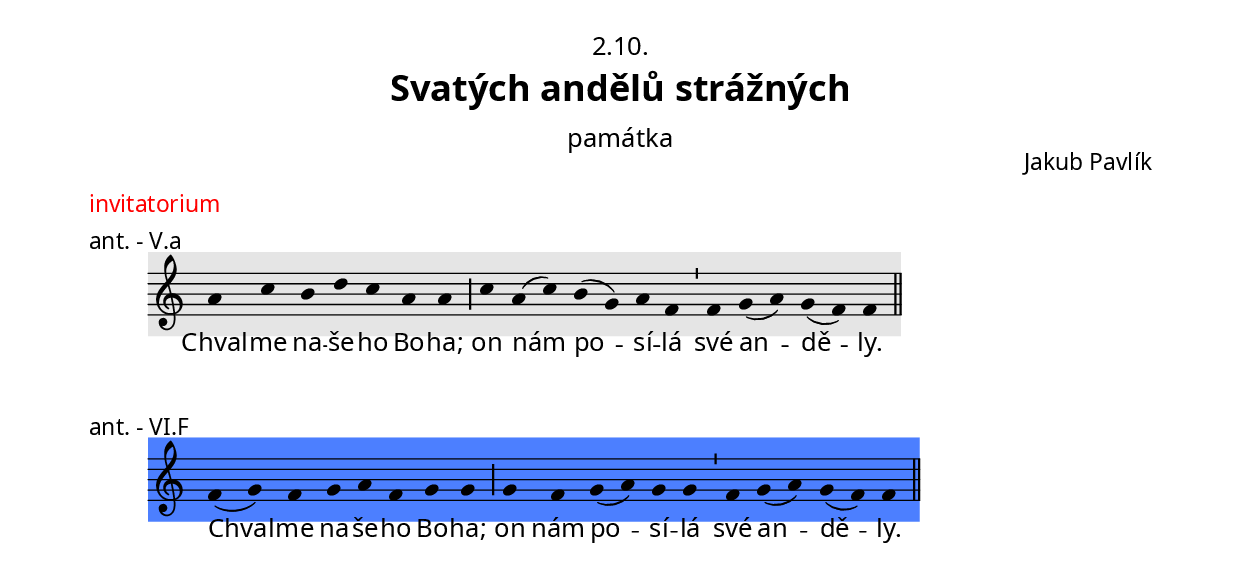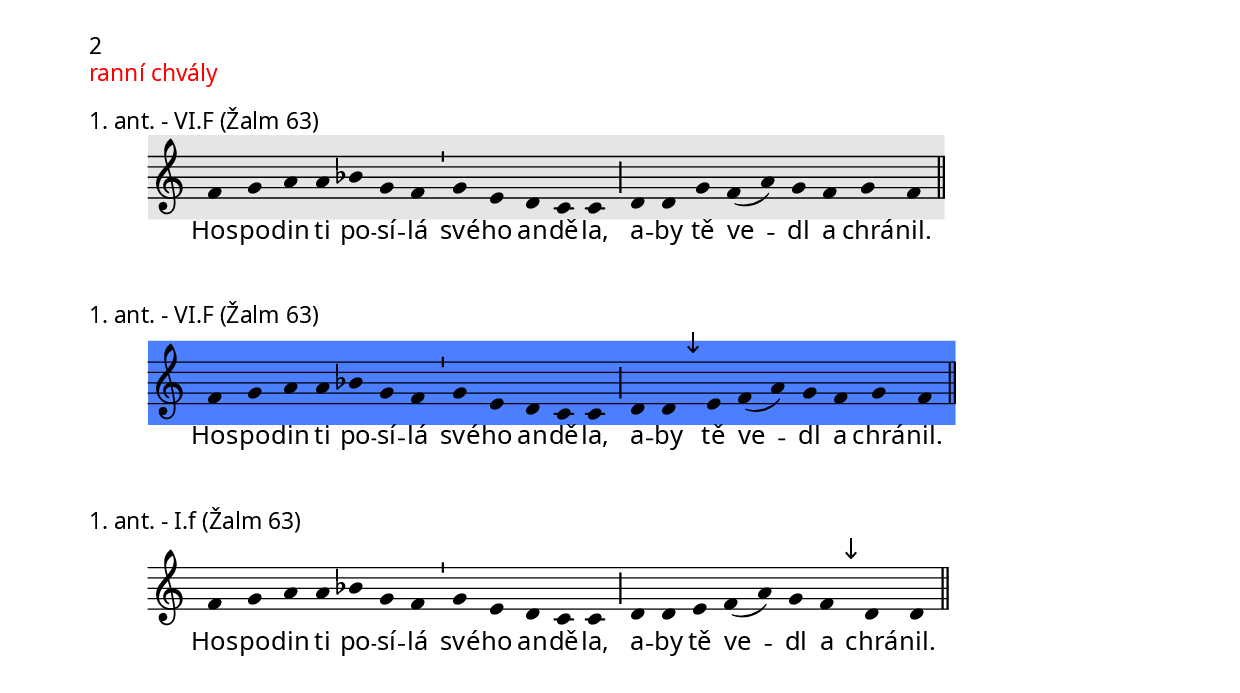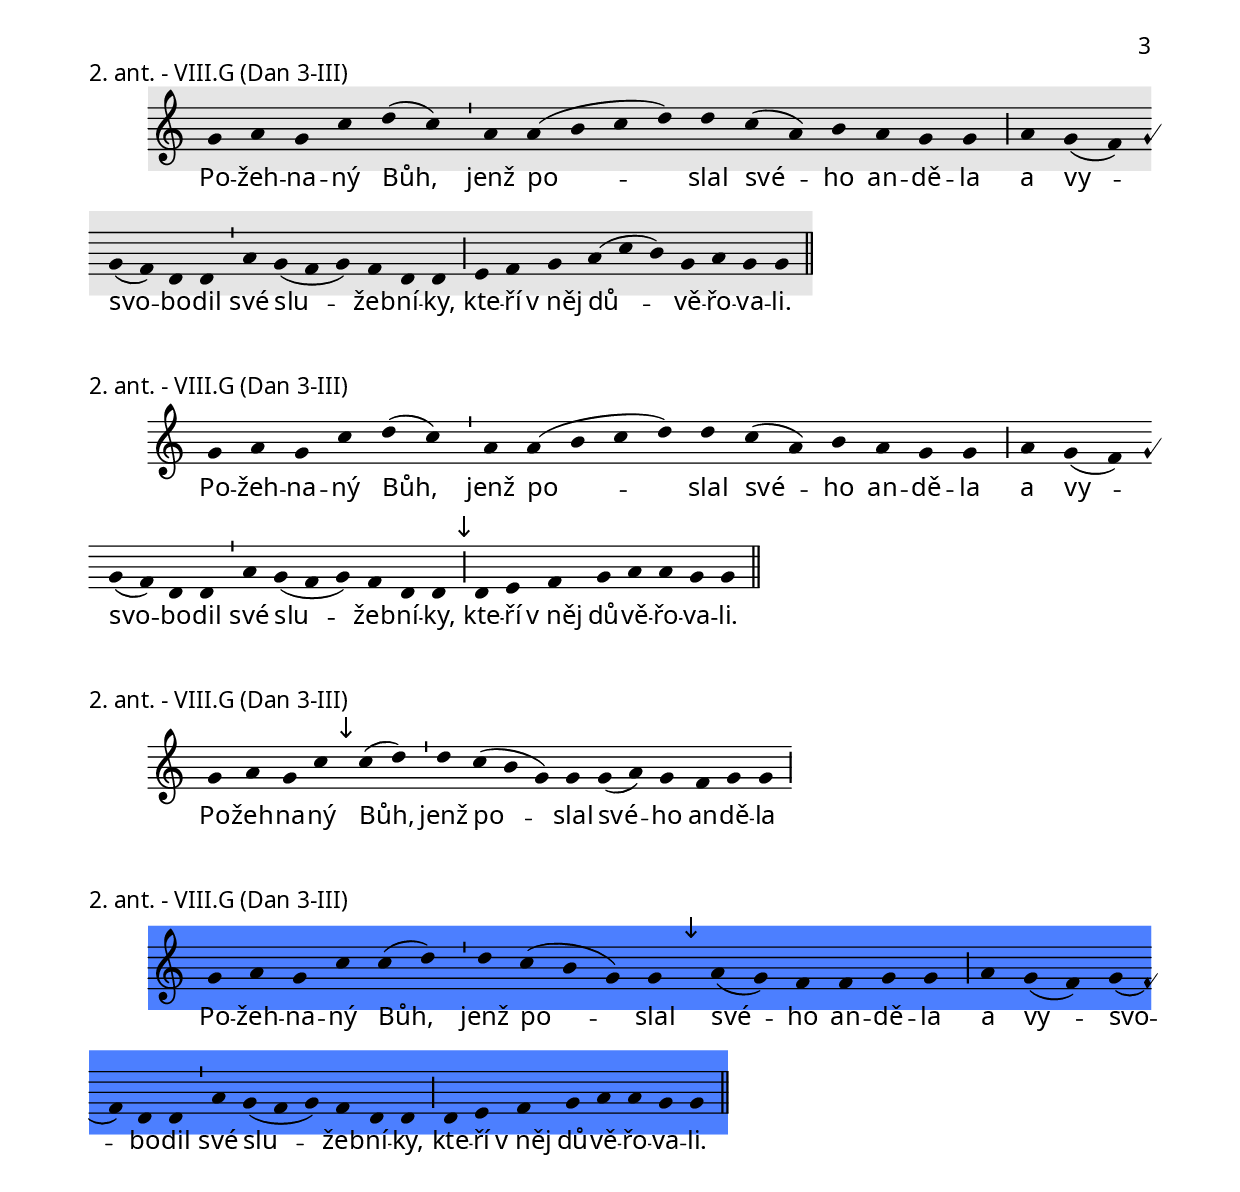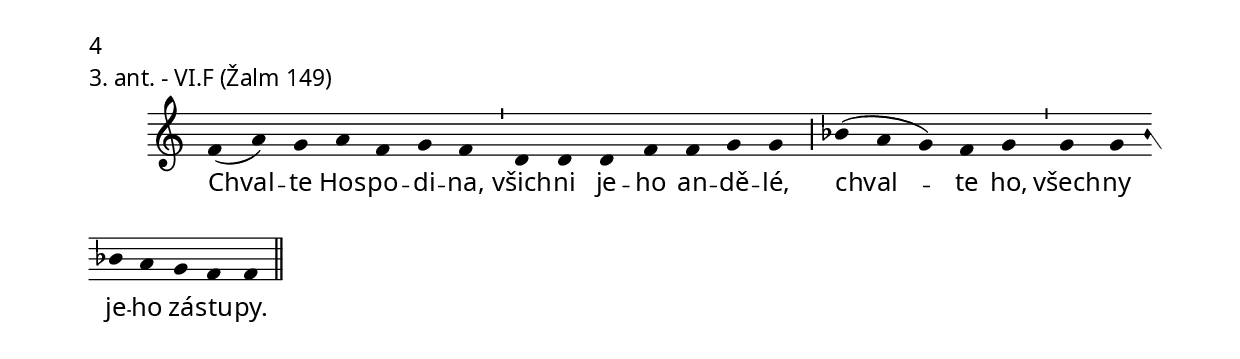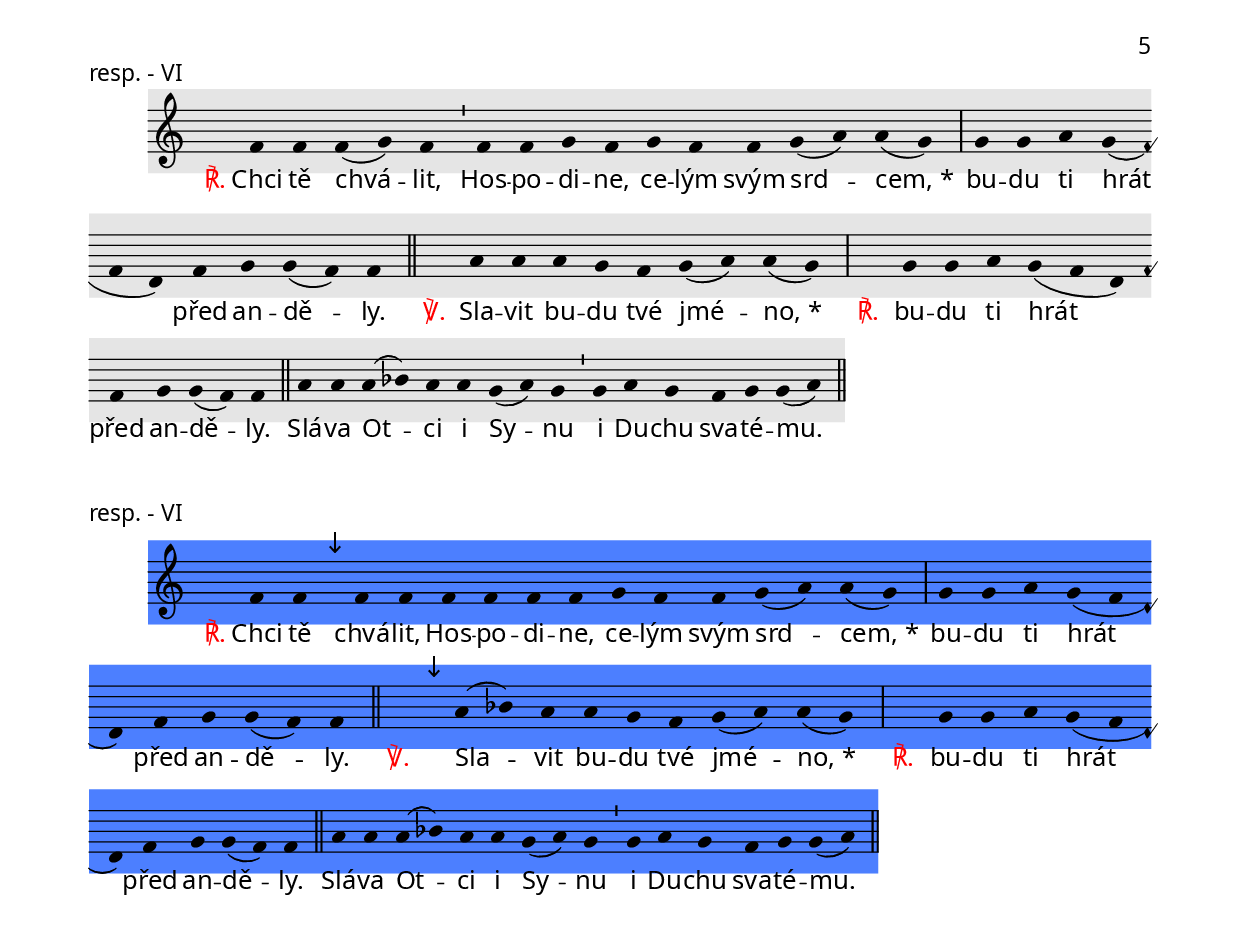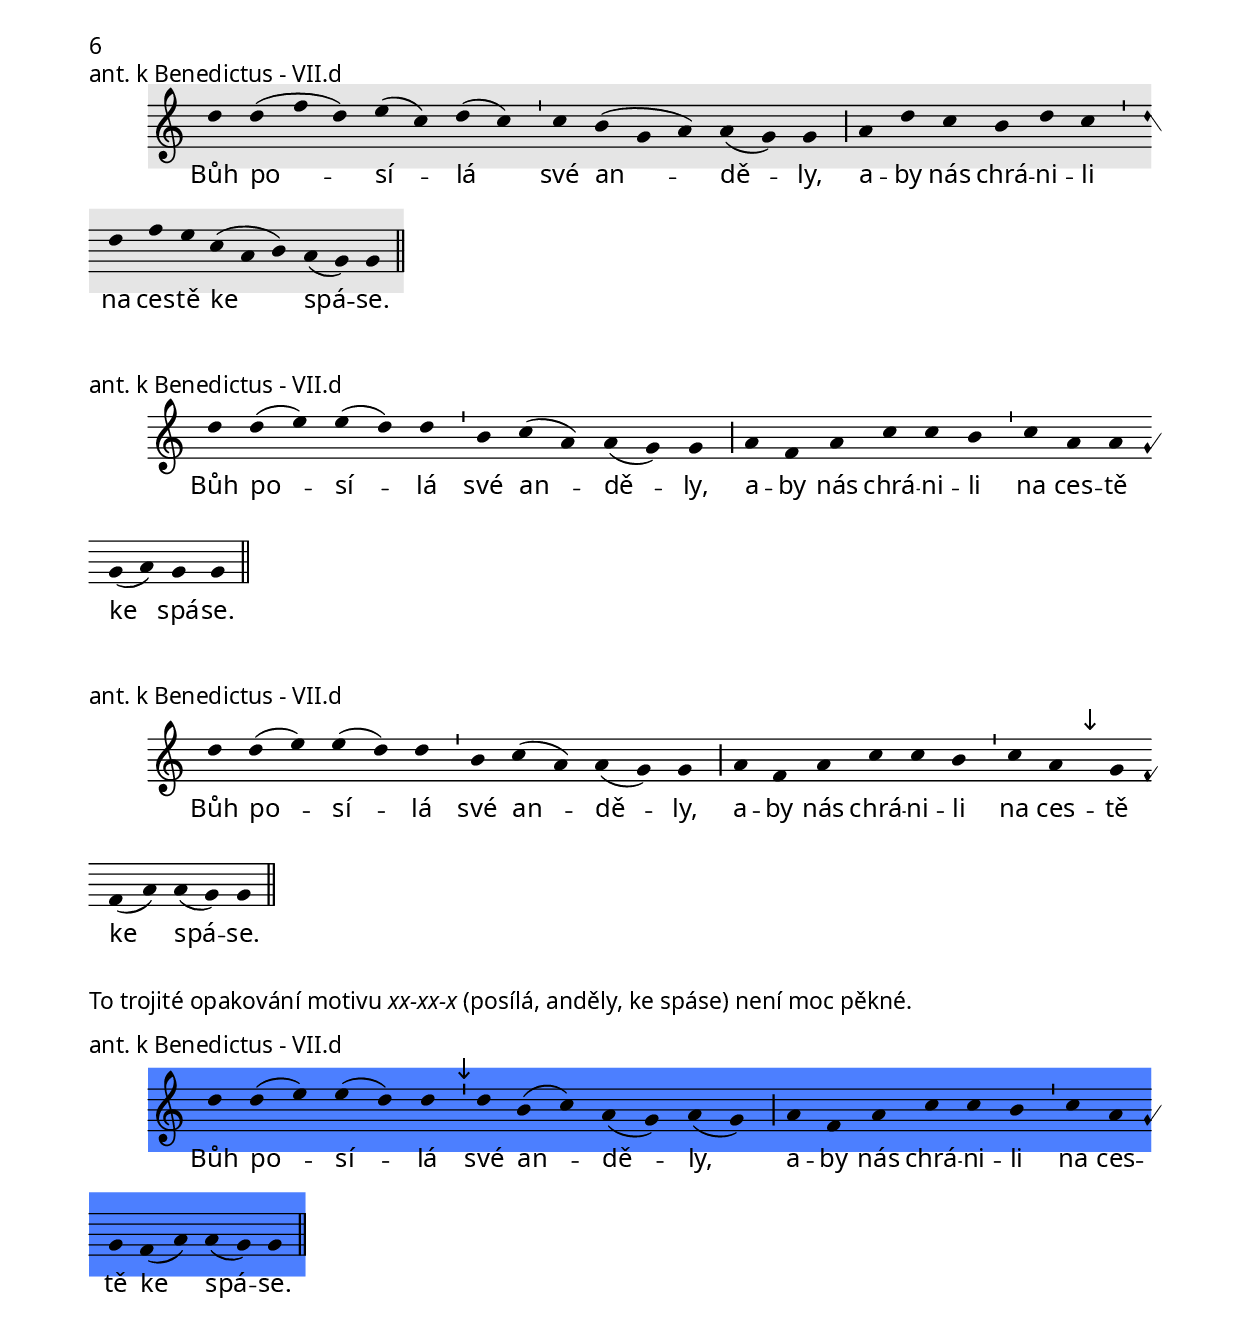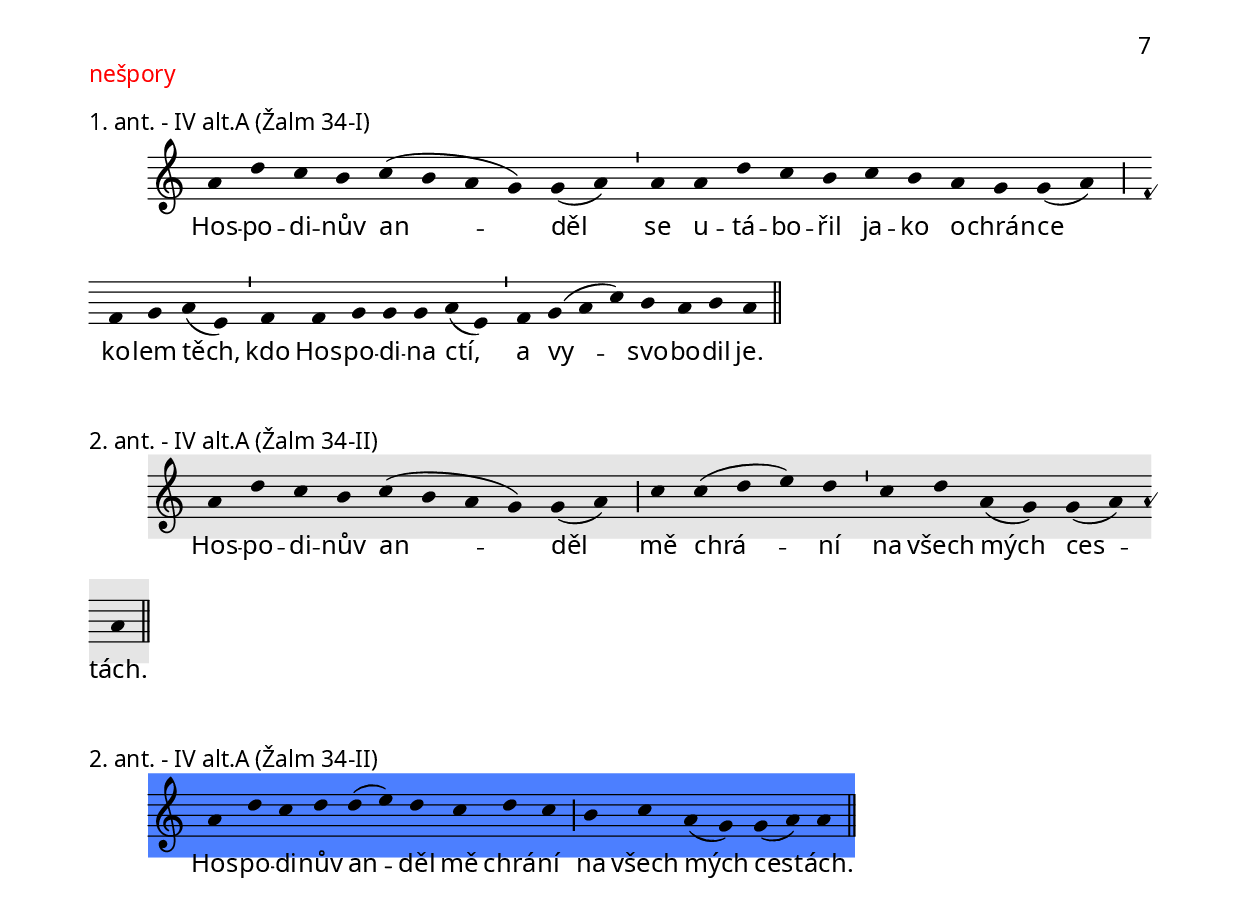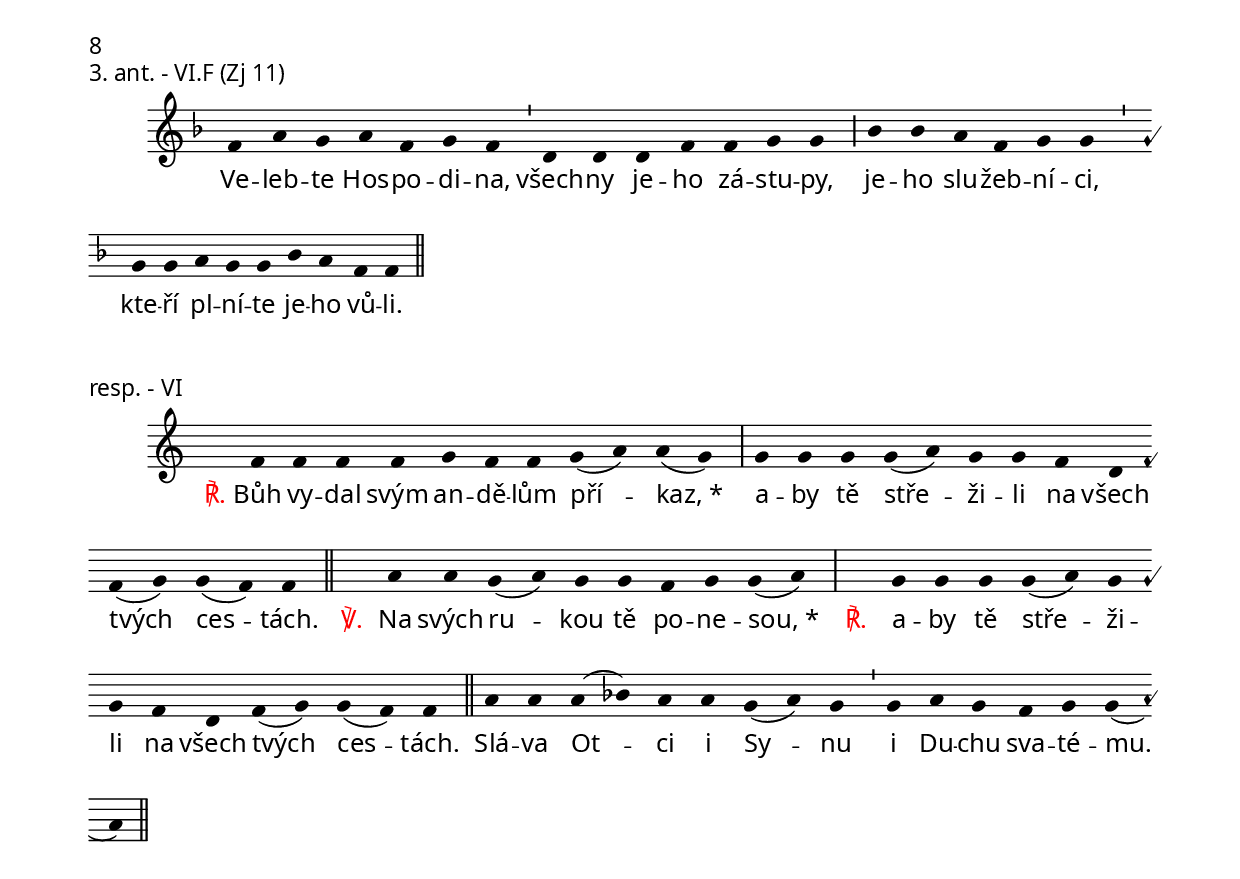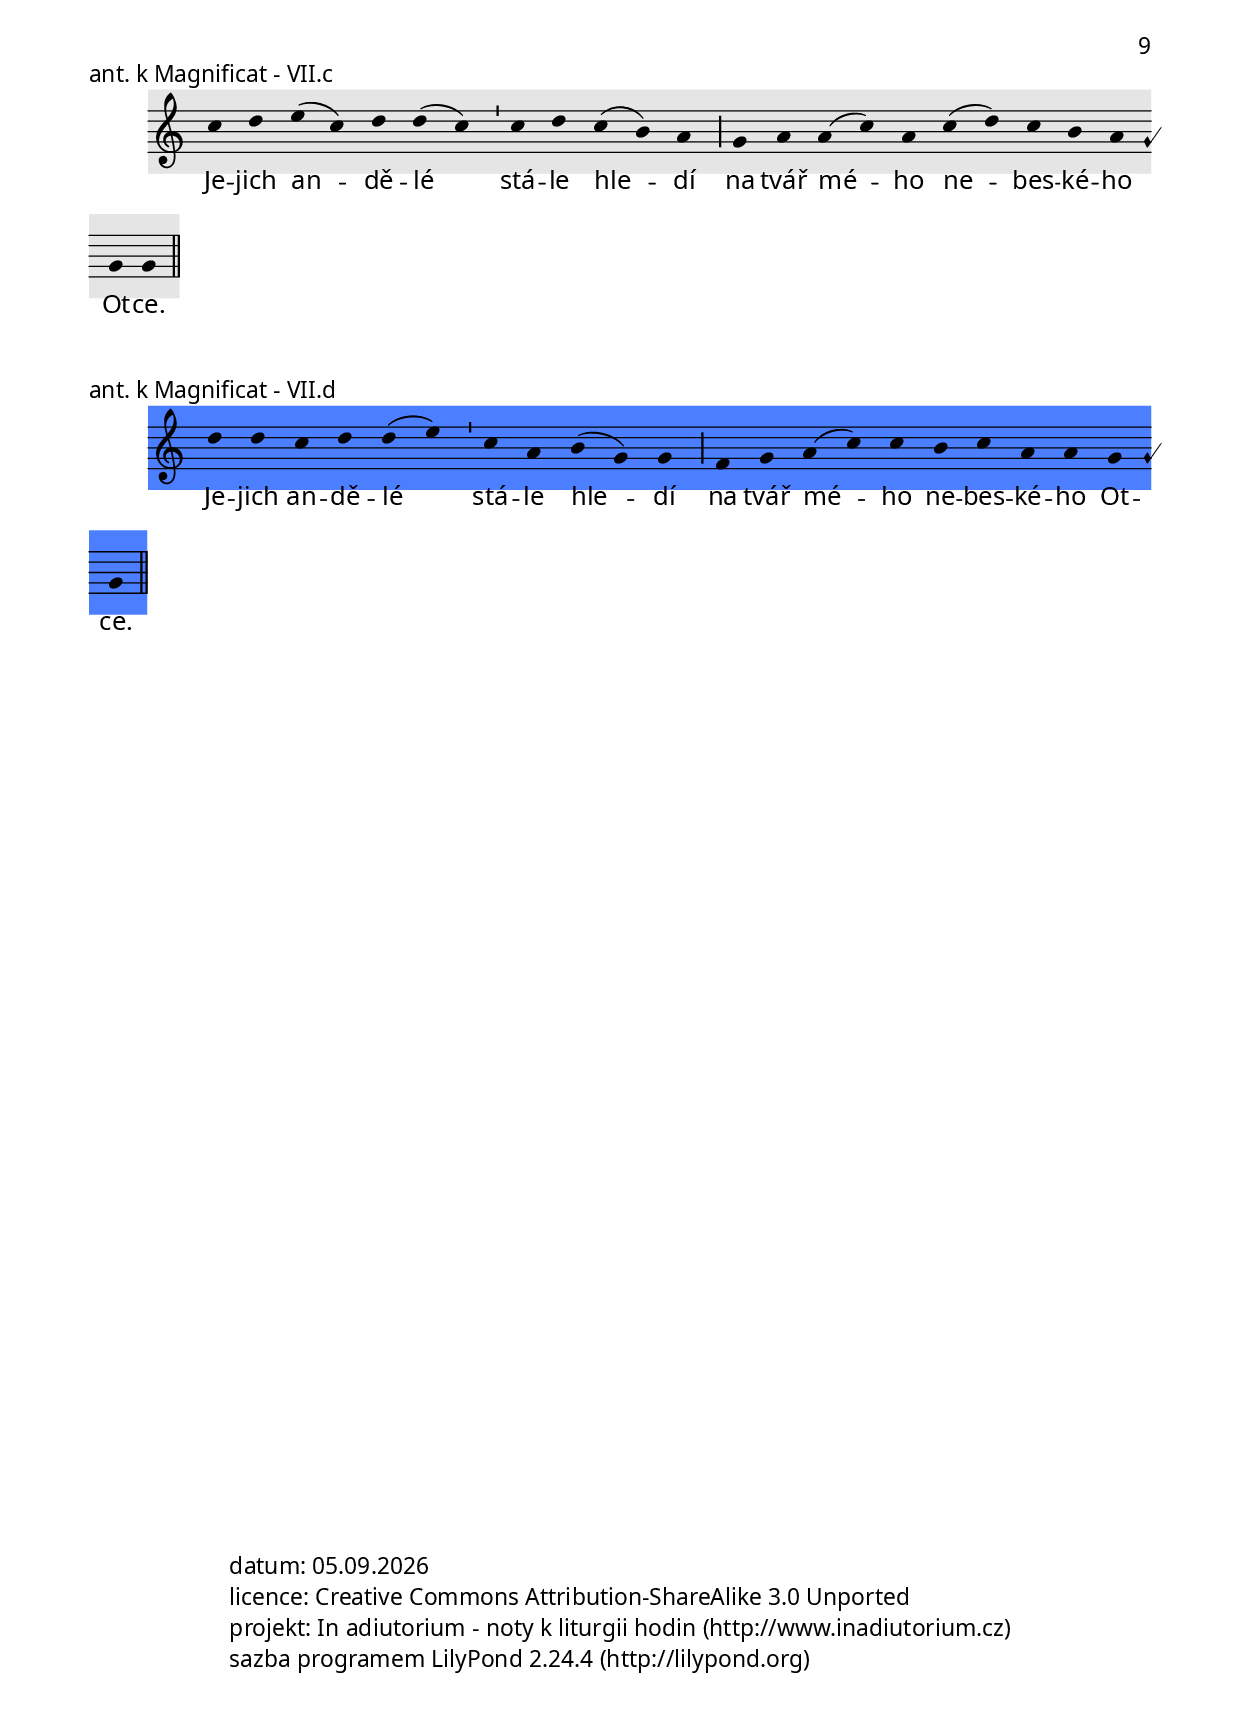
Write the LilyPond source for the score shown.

\version "2.15.40"

\include "../spolecne.ly"
\include "../dilyresponsorii.ly"

\header {
  title = \markup\titleSvatek
            "Svatých andělů strážných"
            památka
            2.10.
  composer = "Jakub Pavlík"
}

\markup {\nadpisHodinka {"invitatorium"}}

\score {
  \relative c'' {
    \zvyraznovacSedy
    \choralniRezim
    a4 c b d c a a \barMaior
    c a( c) b( g) a f \barMin f g( a) g( f) f \barFinalis
  }
  \addlyrics {
    Chval -- me na -- še -- ho Bo -- ha;
    on nám po -- sí -- lá své an -- dě -- ly.
  }
  \header {
    quid = "ant."
    modus = "V"
    differentia = "a"
    psalmus = ""
    placet = "nezpěvná"
    id = "invit"
    piece = \markup {\sestavTitulekBezZalmu}
  }
}

\score {
  \relative c' {
    \zvyraznovacModry
    \choralniRezim
    f4( g) f g a f g g \barMaior
    g f g( a) g g \barMin
    f g( a) g( f) f \barFinalis
  }
  \addlyrics {
    Chval -- me na -- še -- ho Bo -- ha;
    on nám po -- sí -- lá
    své an -- dě -- ly.
  }
  \header {
    quid = "ant."
    modus = "VI"
    differentia = "F"
    psalmus = ""
    fial = "sanktoral/0125obracenipavla.ly#invit?zacatek"
    id = "invit"
    piece = \markup {\sestavTitulekBezZalmu}
  }
}

\pageBreak

\markup {\nadpisHodinka {"ranní chvály"}}

\score {
  \relative c' {
    \zvyraznovacSedy
    \choralniRezim
    f4 g a a bes g f \barMin g e d c c \barMaior
    d d g f( a) g f g f \barFinalis
  }
  \addlyrics {
    Hos -- po -- din ti po -- sí -- lá své -- ho an -- dě -- la,
    a -- by tě ve -- dl a chrá -- nil.
  }
  \header {
    quid = "1. ant."
    modus = "VI"
    differentia = "F"
    psalmus = "Žalm 63"
    id = "rch-a1"
    piece = \markup {\sestavTitulek}
  }
}

\score {
  \relative c' {
    \zvyraznovacModry
    \choralniRezim
    f4 g a a bes g f \barMin g e d c c \barMaior
    d d \mark\sipka e f( a) g f g f \barFinalis
  }
  \addlyrics {
    Hos -- po -- din ti po -- sí -- lá své -- ho an -- dě -- la,
    a -- by tě ve -- dl a chrá -- nil.
  }
  \header {
    quid = "1. ant."
    modus = "VI"
    differentia = "F"
    psalmus = "Žalm 63"
    id = "rch-a1"
    piece = \markup {\sestavTitulek}
  }
}

\score {
  \relative c' {
    \choralniRezim
    f4 g a a bes g f \barMin g e d c c \barMaior
    d d e f( a) g f \mark\sipka d d \barFinalis
  }
  \addlyrics {
    Hos -- po -- din ti po -- sí -- lá své -- ho an -- dě -- la,
    a -- by tě ve -- dl a chrá -- nil.
  }
  \header {
    quid = "1. ant."
    modus = "I"
    differentia = "f"
    psalmus = "Žalm 63"
    id = "rch-a1"
    piece = \markup {\sestavTitulek}
  }
}

\pageBreak

\score {
  \relative c'' {
    \zvyraznovacSedy
    \choralniRezim
    g4 a g c d( c) \barMin
    a a( b c d) d c( a) b a g g \barMaior
    a g( f) g( f) d d \barMin a' g( f g) f d d \barMaior
    e f g a( c b) g a g g \barFinalis
  }
  \addlyrics {
    Po -- žeh -- na -- ný Bůh,
    jenž po -- slal své -- ho an -- dě -- la
    a vy -- svo -- bo -- dil své slu -- žeb -- ní -- ky,
    kte -- ří v_něj dů -- vě -- řo -- va -- li.
  }
  \header {
    quid = "2. ant."
    modus = "VIII"
    differentia = "G"
    psalmus = "Dan 3-III"
    placet = "_kteří_ ať nezačíná na e"
    id = "rch-a2"
    piece = \markup {\sestavTitulek}
  }
}

\score {
  \relative c'' {
    \choralniRezim
    g4 a g c d( c) \barMin
    a a( b c d) d c( a) b a g g \barMaior
    a g( f) g( f) d d \barMin a' g( f g) f d d \barMaior
    \mark\sipka d e f g a a g g \barFinalis
  }
  \addlyrics {
    Po -- žeh -- na -- ný Bůh,
    jenž po -- slal své -- ho an -- dě -- la
    a vy -- svo -- bo -- dil své slu -- žeb -- ní -- ky,
    kte -- ří v_něj dů -- vě -- řo -- va -- li.
  }
  \header {
    quid = "2. ant."
    modus = "VIII"
    differentia = "G"
    psalmus = "Dan 3-III"
    id = "rch-a2"
    piece = \markup {\sestavTitulek}
  }
}

\score {
  \relative c'' {
    \choralniRezim
    g4 a g c \mark\sipka c( d) \barMin
    d c( b g) g g( a) g f g g \barMaior
  }
  \addlyrics {
    Po -- žeh -- na -- ný Bůh,
    jenž po -- slal své -- ho an -- dě -- la
    a vy -- svo -- bo -- dil své slu -- žeb -- ní -- ky,
    kte -- ří v_něj dů -- vě -- řo -- va -- li.
  }
  \header {
    quid = "2. ant."
    modus = "VIII"
    differentia = "G"
    psalmus = "Dan 3-III"
    id = "rch-a2"
    piece = \markup {\sestavTitulek}
  }
}

\score {
  \relative c'' {
    \zvyraznovacModry
    \choralniRezim
    g4 a g c c( d) \barMin
    d c( b g) g \mark\sipka a( g) f f g g \barMaior
    a g( f) g( f) d d \barMin a' g( f g) f d d \barMaior
    d e f g a a g g \barFinalis
  }
  \addlyrics {
    Po -- žeh -- na -- ný Bůh,
    jenž po -- slal své -- ho an -- dě -- la
    a vy -- svo -- bo -- dil své slu -- žeb -- ní -- ky,
    kte -- ří v_něj dů -- vě -- řo -- va -- li.
  }
  \header {
    quid = "2. ant."
    modus = "VIII"
    differentia = "G"
    psalmus = "Dan 3-III"
    id = "rch-a2"
    piece = \markup {\sestavTitulek}
  }
}

\pageBreak

\score {
  \relative c' {
    \choralniRezim
    f4( a) g a f g f \barMin
    d d d f f g g \barMaior
    bes( a g) f g \barMin
    g g bes a g f f \barFinalis
  }
  \addlyrics {
    Chval -- te Hos -- po -- di -- na,
    všich -- ni je -- ho an -- dě -- lé,
    chval -- te ho,
    všech -- ny je -- ho zá -- stu -- py.
  }
  \header {
    quid = "3. ant."
    modus = "VI"
    differentia = "F"
    psalmus = "Žalm 149"
    id = "rch-a3"
    piece = \markup {\sestavTitulek}
  }
}

\pageBreak

\score {
  \relative c' {
    \zvyraznovacSedy
    \choralniRezim

    % R
    \neviditelna f
    f4 f f( g) f \barMin f f g f g f f g( a) a( g) \barMax
    g g a g( f d) f g g( f) f \barFinalis
    % V
    \neviditelna a
    a4 a a g f g( a) a( g) \barMax
    % R
    \neviditelna a
    g g a g( f d) f g g( f) f \barFinalis
    % Slava
    \respVIdoxologie \barFinalis
  }
  \addlyrics {
    \Response Chci tě chvá -- lit, Hos -- po -- di -- ne,
    ce -- lým svým srd -- cem,_*
    bu -- du ti hrát před an -- dě -- ly.
    \Verse Sla -- vit bu -- du tvé jmé -- no,_*
    \Response bu -- du ti hrát před an -- dě -- ly.
    \textRespDoxologie
  }
  \header {
    quid = "resp."
    modus = "VI"
    placet = "zjednodušit první část repetendy"
    id = "rch-r"
    piece = \markup {\sestavTitulekResp}
  }
}

\score {
  \relative c' {
    \zvyraznovacModry
    \choralniRezim

    % R
    \neviditelna f
    f4 f \mark\sipka f f f f f f g f f g( a) a( g) \barMax
    g g a g( f d) f g g( f) f \barFinalis
    % V
    \neviditelna a
    \mark\sipka a4( bes) a a g f g( a) a( g) \barMax
    % R
    \neviditelna a
    g g a g( f d) f g g( f) f \barFinalis
    % Slava
    \respVIdoxologie \barFinalis
  }
  \addlyrics {
    \Response Chci tě chvá -- lit, Hos -- po -- di -- ne,
    ce -- lým svým srd -- cem,_*
    bu -- du ti hrát před an -- dě -- ly.
    \Verse Sla -- vit bu -- du tvé jmé -- no,_*
    \Response bu -- du ti hrát před an -- dě -- ly.
    \textRespDoxologie
  }
  \header {
    quid = "resp."
    modus = "VI"
    id = "rch-r"
    piece = \markup {\sestavTitulekResp}
  }
}

\pageBreak

\score {
  \relative c'' {
    \zvyraznovacSedy
    \choralniRezim
    d4 d( f d) e( c) d( c) \barMin c b( g a) a( g) g \barMaior
    a d c b d c \barMin d f e c( a b) a( g) g \barFinalis
  }
  \addlyrics {
    Bůh po -- sí -- lá své an -- dě -- ly,
    a -- by nás chrá -- ni -- li na ces -- tě ke spá -- se.
  }
  \header {
    quid = "ant. k Benedictus"
    modus = "VII"
    differentia = "d"
    psalmus = ""
    id = "rch-aben"
    piece = \markup {\sestavTitulekBezZalmu}
  }
}

\score {
  \relative c'' {
    \choralniRezim
    d4 d( e) e( d) d \barMin
    b c( a) a( g) g \barMaior
    a f a c c b \barMin
    c a a g( a) g g \barFinalis
  }
  \addlyrics {
    Bůh po -- sí -- lá
    své an -- dě -- ly,
    a -- by nás chrá -- ni -- li
    na ces -- tě ke spá -- se.
  }
  \header {
    quid = "ant. k Benedictus"
    modus = "VII"
    differentia = "d"
    psalmus = ""
    id = "rch-aben"
    piece = \markup {\sestavTitulekBezZalmu}
  }
}

\score {
  \relative c'' {
    \choralniRezim
    d4 d( e) e( d) d \barMin
    b c( a) a( g) g \barMaior
    a f a c c b \barMin
    c a \mark\sipka g f( a) a( g) g \barFinalis
  }
  \addlyrics {
    Bůh po -- sí -- lá
    své an -- dě -- ly,
    a -- by nás chrá -- ni -- li
    na ces -- tě ke spá -- se.
  }
  \header {
    quid = "ant. k Benedictus"
    modus = "VII"
    differentia = "d"
    psalmus = ""
    id = "rch-aben"
    piece = \markup {\sestavTitulekBezZalmu}
  }
}

\markup\justify{
  To trojité opakování motivu \italic{xx-xx-x} (posílá, anděly, ke spáse)
  není moc pěkné.
}

\score {
  \relative c'' {
    \zvyraznovacModry
    \choralniRezim
    d4 d( e) e( d) d \barMin
    \mark\sipka d b( c) a( g) a( g) \barMaior
    a f a c c b \barMin
    c a g f( a) a( g) g \barFinalis
  }
  \addlyrics {
    Bůh po -- sí -- lá
    své an -- dě -- ly,
    a -- by nás chrá -- ni -- li
    na ces -- tě ke spá -- se.
  }
  \header {
    quid = "ant. k Benedictus"
    modus = "VII"
    differentia = "d"
    psalmus = ""
    id = "rch-aben"
    piece = \markup {\sestavTitulekBezZalmu}
  }
}

\pageBreak

\markup {\nadpisHodinka {"nešpory"}}

\score {
  \relative c'' {
    \choralniRezim
    a4 d c b c( b a g) g( a) \barMin
    a a d c b c b a g g( a) \barMaior
    f g a( e) \barMin f f g g g a( e) \barMin
    f g( a c) b a b a \barFinalis
  }
  \addlyrics {
    Hos -- po -- di -- nův an -- děl
    se u -- tá -- bo -- řil ja -- ko o -- chrán -- ce
    ko -- lem těch, kdo Hos -- po -- di -- na ctí,
    a vy -- svo -- bo -- dil je.
  }
  \header {
    quid = "1. ant."
    modus = "IV alt"
    differentia = "A"
    psalmus = "Žalm 34-I"
    id = "ne-a1"
    piece = \markup {\sestavTitulek}
  }
}

\score {
  \relative c'' {
    \zvyraznovacSedy
    \choralniRezim
    a4 d c b c( b a g) g( a) \barMaior
    c c( d e) d \barMin
    c d a( g) g( a) a \barFinalis
  }
  \addlyrics {
    Hos -- po -- di -- nův an -- děl
    mě chrá -- ní
    na všech mých ces -- tách.
  }
  \header {
    quid = "2. ant."
    modus = "IV alt"
    differentia = "A"
    psalmus = "Žalm 34-II"
    placet = "doslovná citace výrazného motivu předchozí antifony je nepěkná"
    id = "ne-a2"
    piece = \markup {\sestavTitulek}
  }
}

\score {
  \relative c'' {
    \zvyraznovacModry
    \choralniRezim
    a4 d c d d( e) d c d c \barMaior
    b c a( g) g( a) a \barFinalis
  }
  \addlyrics {
    Hos -- po -- di -- nův an -- děl mě chrá -- ní
    na všech mých ces -- tách.
  }
  \header {
    quid = "2. ant."
    modus = "IV alt"
    differentia = "A"
    psalmus = "Žalm 34-II"
    id = "ne-a2"
    piece = \markup {\sestavTitulek}
  }
}

\pageBreak

\score {
  \relative c' {
    \choralniRezim
    \key f \major
    f4 a g a f g f \barMin
    d d d f f g g \barMaior
    bes bes a f g g \barMin
    g g a g g bes a f f \barFinalis
  }
  \addlyrics {
    Ve -- leb -- te Hos -- po -- di -- na,
    všech -- ny je -- ho zá -- stu -- py,
    je -- ho slu -- žeb -- ní -- ci,
    kte -- ří pl -- ní -- te je -- ho vů -- li.
  }
  \header {
    quid = "3. ant."
    modus = "VI"
    differentia = "F"
    psalmus = "Zj 11"
    id = "ne-a3"
    fons = "melodie: podle zde, r.ch., 3. ant."
    piece = \markup {\sestavTitulek}
  }
}

\score {
  \relative c' {
    \choralniRezim

    % R
    \neviditelna f
    f4 f f f g f f g( a) a( g) \barMax
    g g g g( a) g g f d f( g) g( f) f \barFinalis
    % V
    \neviditelna a
    a4 a g( a) g g f g g( a) \barMax
    % R
    \neviditelna a
    g g g g( a) g g f d f( g) g( f) f \barFinalis
    % Slava
    \respVIdoxologie \barFinalis
  }
  \addlyrics {
    \Response Bůh vy -- dal svým an -- dě -- lům pří -- kaz,_*
    a -- by tě stře -- ži -- li na všech tvých ces -- tách.
    \Verse Na svých ru -- kou tě po -- ne -- sou,_*
    \Response a -- by tě stře -- ži -- li na všech tvých ces -- tách.
    \textRespDoxologie
  }
  \header {
    quid = "resp."
    modus = "VI"
    id = "ne-r"
    piece = \markup {\sestavTitulekResp}
  }
}

\pageBreak

\score {
  \relative c'' {
    \zvyraznovacSedy
    \choralniRezim
    c4 d e( c) d d( c) \barMin c d c( b) a \barMaior
    g a a( c) a c( d) c b a g g \barFinalis
  }
  \addlyrics {
    Je -- jich an -- dě -- lé stá -- le hle -- dí
    na tvář mé -- ho ne -- bes -- ké -- ho Ot -- ce.
  }
  \header {
    quid = "ant. k Magnificat"
    modus = "VII"
    differentia = "c"
    psalmus = ""
    placet = "druhá půle, konkrétně _nebeského Otce_, se mi nelíbí rytmicky"
    id = "ne-amag"
    piece = \markup {\sestavTitulekBezZalmu}
  }
}

\score {
  \relative c'' {
    \zvyraznovacModry
    \choralniRezim
    d4 d c d d( e) \barMin
    c a b( g) g \barMaior
    f g a( c) c b c a a g g \barFinalis
  }
  \addlyrics {
    Je -- jich an -- dě -- lé
    stá -- le hle -- dí
    na tvář mé -- ho ne -- bes -- ké -- ho Ot -- ce.
  }
  \header {
    quid = "ant. k Magnificat"
    modus = "VII"
    differentia = "d"
    psalmus = ""
    id = "ne-amag"
    piece = \markup {\sestavTitulekBezZalmu}
  }
}
